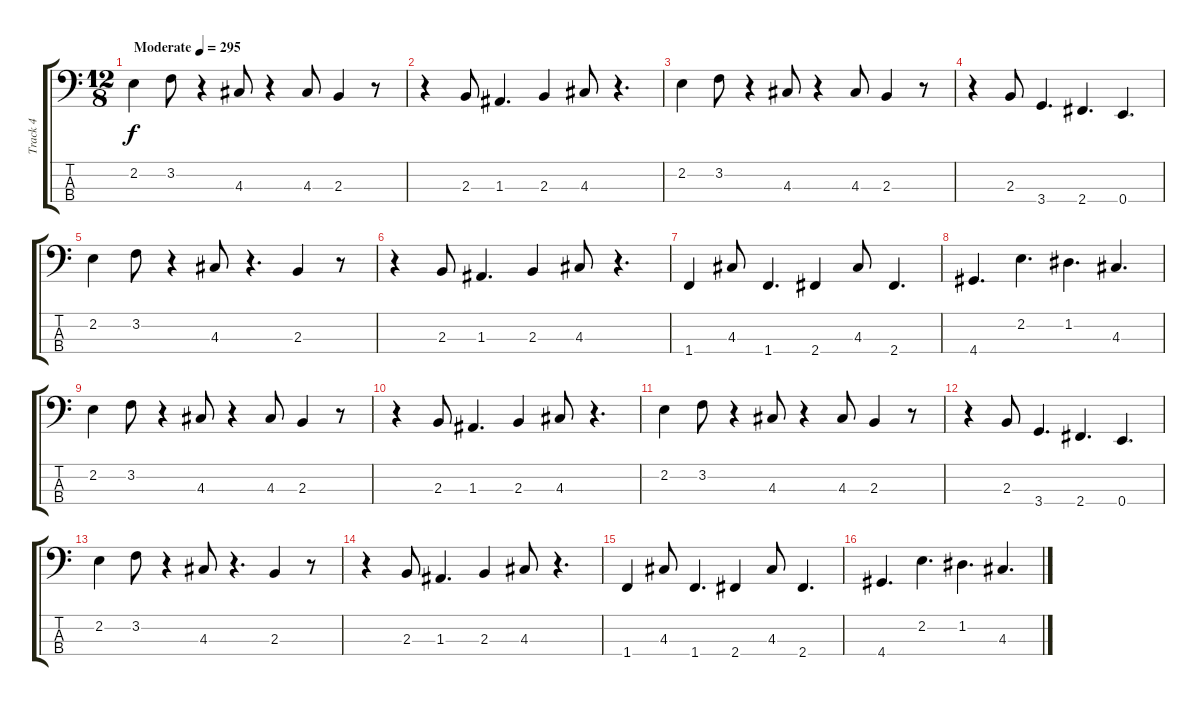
\track ("Track 4" "Track 4") {instrument slapbass1}
\staff {score tabs}
\tuning (G2 D2 A1 E1) {hide}
\ts (12 8)
\tempo (295 "Moderate")
\clef f4
\ks c
2.2.4{dy f instrument slapbass1} 3.2.8 r.4 4.3.8 r.4 4.3.8 2.3.4 r.8 |
r.4 2.3.8 1.3.4{d} 2.3.4 4.3.8 r.4{d} |
2.2.4 3.2.8 r.4 4.3.8 r.4 4.3.8 2.3.4 r.8 |
r.4 2.3.8 3.4.4{d} 2.4.4{d} 0.4.4{d} |
2.2.4 3.2.8 r.4 4.3.8 r.4{d} 2.3.4 r.8 |
r.4 2.3.8 1.3.4{d} 2.3.4 4.3.8 r.4{d} |
1.4.4 4.3.8 1.4.4{d} 2.4.4 4.3.8 2.4.4{d} |
4.4.4{d} 2.2.4{d} 1.2.4{d} 4.3.4{d} |
2.2.4 3.2.8 r.4 4.3.8 r.4 4.3.8 2.3.4 r.8 |
r.4 2.3.8 1.3.4{d} 2.3.4 4.3.8 r.4{d} |
2.2.4 3.2.8 r.4 4.3.8 r.4 4.3.8 2.3.4 r.8 |
r.4 2.3.8 3.4.4{d} 2.4.4{d} 0.4.4{d} |
2.2.4 3.2.8 r.4 4.3.8 r.4{d} 2.3.4 r.8 |
r.4 2.3.8 1.3.4{d} 2.3.4 4.3.8 r.4{d} |
1.4.4 4.3.8 1.4.4{d} 2.4.4 4.3.8 2.4.4{d} |
4.4.4{d} 2.2.4{d} 1.2.4{d} 4.3.4{d}
